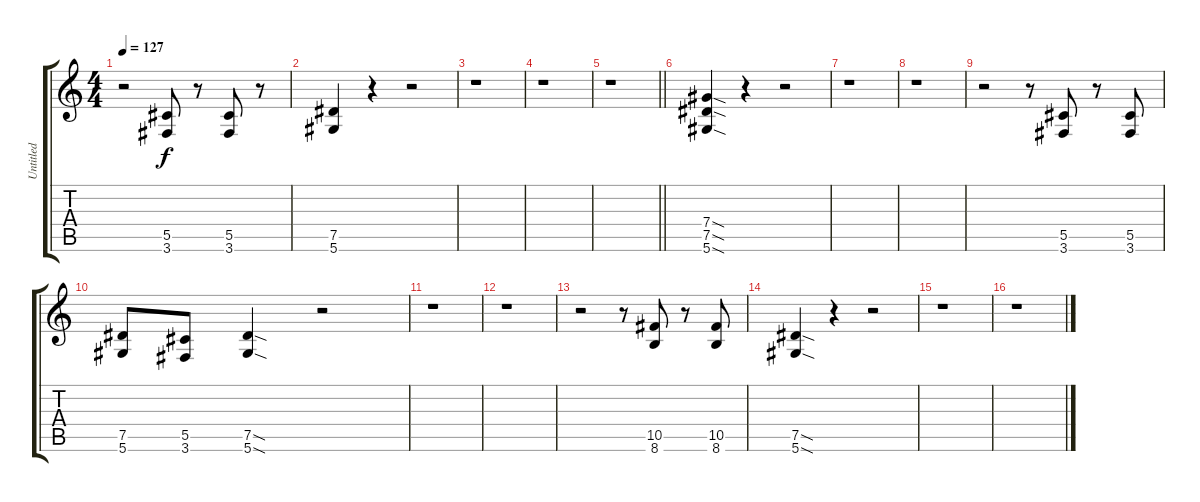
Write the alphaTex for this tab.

\track ("Untitled" "Untitled") {instrument overdrivenguitar}
\staff {score tabs}
\tuning (Eb4 Bb3 Gb3 Db3 Ab2 Eb2) {hide}
\ts (4 4)
\tempo 127
\clef g2
\ks c
r.2{dy f} (5.5 3.6).8 r.8 (5.5 3.6).8 r.8 |
(7.5 5.6).4 r.4 r.2 |
r.1 |
r.1 |
\barLineRight lightlight
r.1 |
(7.4{sod} 7.5{sod} 5.6{sod}).4 r.4 r.2 |
r.1 |
r.1 |
r.2 r.8 (5.5 3.6).8 r.8 (5.5 3.6).8 |
(7.5 5.6).8 (5.5 3.6).8 (7.5{sod} 5.6{sod}).4 r.2 |
r.1 |
r.1 |
r.2 r.8 (10.5 8.6).8 r.8 (10.5 8.6).8 |
(7.5{sod} 5.6{sod}).4 r.4 r.2 |
r.1 |
r.1
